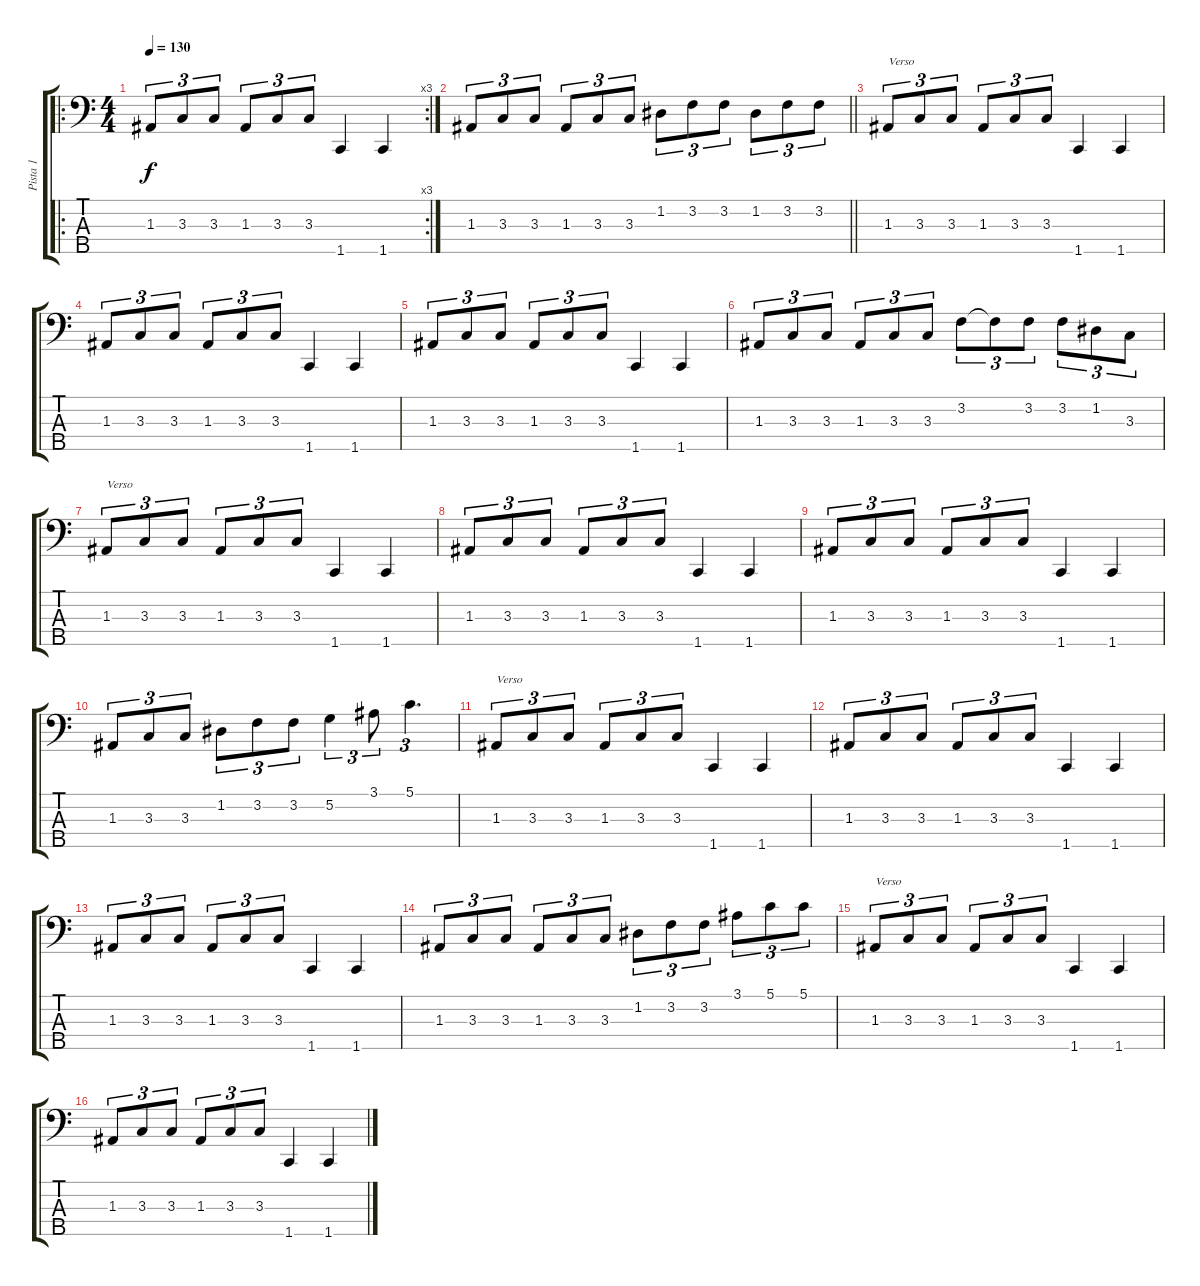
\track ("Pista 1" "Pista 1") {instrument electricbassfinger}
\staff {score tabs}
\tuning (G2 D2 A1 E1 B0) {hide}
\ro
\rc 3
\ts (4 4)
\tempo 130
\clef f4
\ks c
1.3.8{tu (3 2) dy f} 3.3.8{tu (3 2)} 3.3.8{tu (3 2)} 1.3.8{tu (3 2)} 3.3.8{tu (3 2)} 3.3.8{tu (3 2)} 1.5.4 1.5.4 |
\barLineRight lightlight
1.3.8{tu (3 2)} 3.3.8{tu (3 2)} 3.3.8{tu (3 2)} 1.3.8{tu (3 2)} 3.3.8{tu (3 2)} 3.3.8{tu (3 2)} 1.2.8{tu (3 2)} 3.2.8{tu (3 2)} 3.2.8{tu (3 2)} 1.2.8{tu (3 2)} 3.2.8{tu (3 2)} 3.2.8{tu (3 2)} |
1.3.8{tu (3 2) txt "Verso"} 3.3.8{tu (3 2)} 3.3.8{tu (3 2)} 1.3.8{tu (3 2)} 3.3.8{tu (3 2)} 3.3.8{tu (3 2)} 1.5.4 1.5.4 |
1.3.8{tu (3 2)} 3.3.8{tu (3 2)} 3.3.8{tu (3 2)} 1.3.8{tu (3 2)} 3.3.8{tu (3 2)} 3.3.8{tu (3 2)} 1.5.4 1.5.4 |
1.3.8{tu (3 2)} 3.3.8{tu (3 2)} 3.3.8{tu (3 2)} 1.3.8{tu (3 2)} 3.3.8{tu (3 2)} 3.3.8{tu (3 2)} 1.5.4 1.5.4 |
1.3.8{tu (3 2)} 3.3.8{tu (3 2)} 3.3.8{tu (3 2)} 1.3.8{tu (3 2)} 3.3.8{tu (3 2)} 3.3.8{tu (3 2)} 3.2.8{tu (3 2)} 3.2{t}.8{tu (3 2)} 3.2.8{tu (3 2)} 3.2.8{tu (3 2)} 1.2.8{tu (3 2)} 3.3.8{tu (3 2)} |
1.3.8{tu (3 2) txt "Verso"} 3.3.8{tu (3 2)} 3.3.8{tu (3 2)} 1.3.8{tu (3 2)} 3.3.8{tu (3 2)} 3.3.8{tu (3 2)} 1.5.4 1.5.4 |
1.3.8{tu (3 2)} 3.3.8{tu (3 2)} 3.3.8{tu (3 2)} 1.3.8{tu (3 2)} 3.3.8{tu (3 2)} 3.3.8{tu (3 2)} 1.5.4 1.5.4 |
1.3.8{tu (3 2)} 3.3.8{tu (3 2)} 3.3.8{tu (3 2)} 1.3.8{tu (3 2)} 3.3.8{tu (3 2)} 3.3.8{tu (3 2)} 1.5.4 1.5.4 |
1.3.8{tu (3 2)} 3.3.8{tu (3 2)} 3.3.8{tu (3 2)} 1.2.8{tu (3 2)} 3.2.8{tu (3 2)} 3.2.8{tu (3 2)} 5.2.4{tu (3 2)} 3.1.8{tu (3 2)} 5.1.4{d tu (3 2)} |
1.3.8{tu (3 2) txt "Verso"} 3.3.8{tu (3 2)} 3.3.8{tu (3 2)} 1.3.8{tu (3 2)} 3.3.8{tu (3 2)} 3.3.8{tu (3 2)} 1.5.4 1.5.4 |
1.3.8{tu (3 2)} 3.3.8{tu (3 2)} 3.3.8{tu (3 2)} 1.3.8{tu (3 2)} 3.3.8{tu (3 2)} 3.3.8{tu (3 2)} 1.5.4 1.5.4 |
1.3.8{tu (3 2)} 3.3.8{tu (3 2)} 3.3.8{tu (3 2)} 1.3.8{tu (3 2)} 3.3.8{tu (3 2)} 3.3.8{tu (3 2)} 1.5.4 1.5.4 |
1.3.8{tu (3 2)} 3.3.8{tu (3 2)} 3.3.8{tu (3 2)} 1.3.8{tu (3 2)} 3.3.8{tu (3 2)} 3.3.8{tu (3 2)} 1.2.8{tu (3 2)} 3.2.8{tu (3 2)} 3.2.8{tu (3 2)} 3.1.8{tu (3 2)} 5.1.8{tu (3 2)} 5.1.8{tu (3 2)} |
1.3.8{tu (3 2) txt "Verso"} 3.3.8{tu (3 2)} 3.3.8{tu (3 2)} 1.3.8{tu (3 2)} 3.3.8{tu (3 2)} 3.3.8{tu (3 2)} 1.5.4 1.5.4 |
1.3.8{tu (3 2)} 3.3.8{tu (3 2)} 3.3.8{tu (3 2)} 1.3.8{tu (3 2)} 3.3.8{tu (3 2)} 3.3.8{tu (3 2)} 1.5.4 1.5.4
